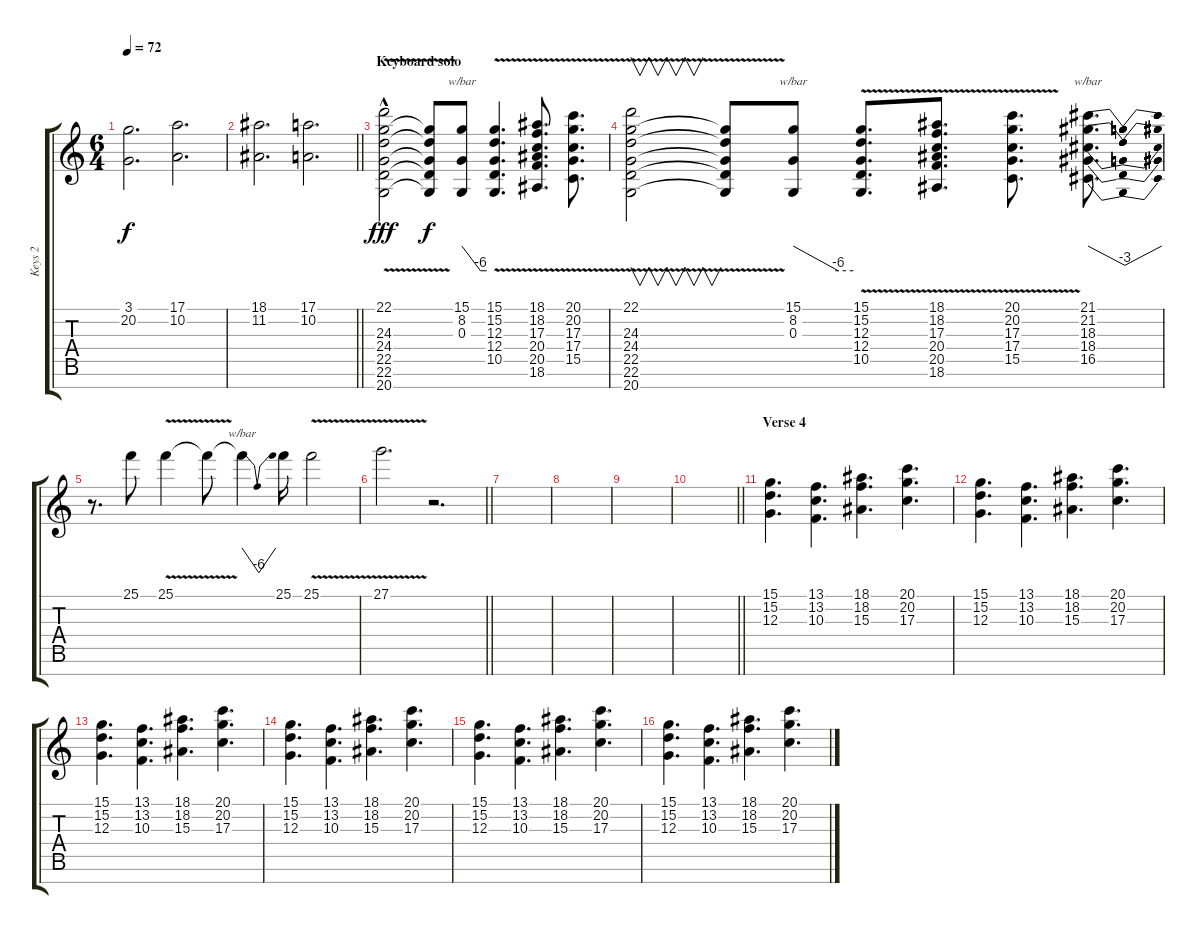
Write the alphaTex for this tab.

\track ("Keys 2" "Keys 2") {instrument percussiveorgan}
\staff {score tabs}
\tuning (E4 B3 G3 D3 A2 E2 B1) {hide}
\ts (6 4)
\tempo 72
\clef g2
\ks c
(3.1 20.2).2{d dy f instrument stringensemble2} (17.1 10.2).2{d} |
\barLineRight lightlight
(18.1 11.2).2{d} (17.1 10.2).2{d} |
\section ("" "Keyboard solo")
(22.1{hac} 24.3{v} 24.4{v} 22.5{v} 22.6 20.7).2{dy fff instrument percussiveorgan} (24.3{t} 24.4{t} 22.5{t} 22.6{t} 20.7{t}).8{dy f} (15.1 8.2 0.3).8{tbe (custom default 0 0 45 -24 60 -24)} (15.1 15.2 12.3{v} 12.4{v} 10.5).4{d} (18.1 18.2{v} 17.3{v} 20.4{v} 20.5{v} 18.6).8{d} (20.1{v} 20.2{v} 17.3{v} 17.4 15.5{v}).8{d} |
(22.1 24.3{v} 24.4{v} 22.5{v} 22.6 20.7).2{v} (24.3{t} 24.4{t} 22.5{t} 22.6{t} 20.7{t}).8 (15.1 8.2 0.3).8{tbe (custom default 0 0 45 -24 60 -24)} (15.1 15.2 12.3{v} 12.4{v} 10.5).8{d} (18.1 18.2{v} 17.3{v} 20.4{v} 20.5{v} 18.6).8{d} (20.1{v} 20.2{v} 17.3{v} 17.4 15.5{v}).8{d} (21.1 21.2 18.3 18.4 16.5).8{d tbe (dip default 0 0 30 -12 60 0)} |
r.8{d volume 14 instrument rockorgan} 25.1.8 25.1{v}.4 25.1{t}.8 25.1{t}.4{tbe (dip default 0 0 30 -24 60 0)} 25.1.16 25.1{v}.2 |
\barLineRight lightlight
27.1{v}.2{d} r.2{d} |
\section ("" "")
|
|
|
\barLineRight lightlight
|
\section ("" "Verse 4")
(15.1 15.2 12.3).4{d volume 9 instrument percussiveorgan} (13.1 13.2 10.3).4{d} (18.1 18.2 15.3).4{d} (20.1 20.2 17.3).4{d} |
(15.1 15.2 12.3).4{d} (13.1 13.2 10.3).4{d} (18.1 18.2 15.3).4{d} (20.1 20.2 17.3).4{d} |
(15.1 15.2 12.3).4{d} (13.1 13.2 10.3).4{d} (18.1 18.2 15.3).4{d} (20.1 20.2 17.3).4{d} |
(15.1 15.2 12.3).4{d} (13.1 13.2 10.3).4{d} (18.1 18.2 15.3).4{d} (20.1 20.2 17.3).4{d} |
(15.1 15.2 12.3).4{d} (13.1 13.2 10.3).4{d} (18.1 18.2 15.3).4{d} (20.1 20.2 17.3).4{d} |
(15.1 15.2 12.3).4{d} (13.1 13.2 10.3).4{d} (18.1 18.2 15.3).4{d} (20.1 20.2 17.3).4{d}
